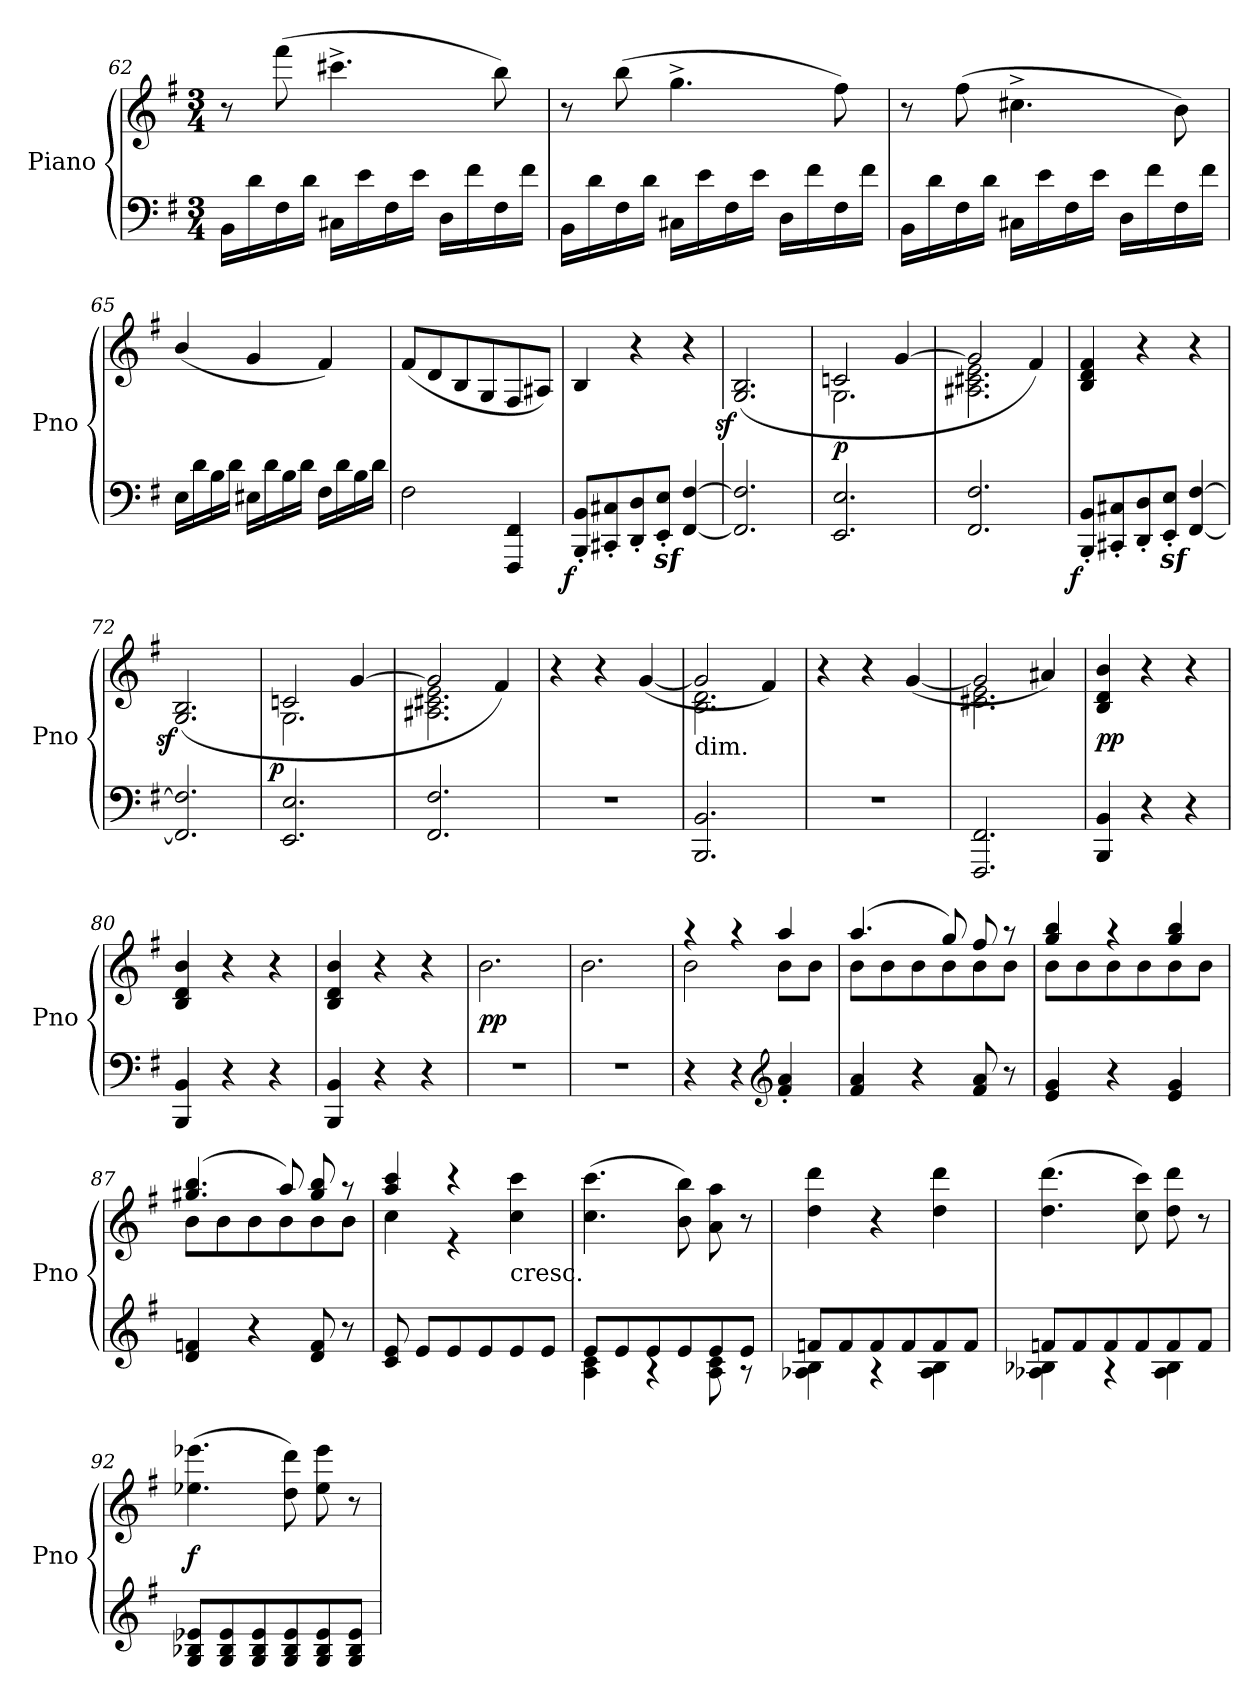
**kern	**kern	**dynam
*part1	*part1	*part1
*staff2	*staff1	*staff1/2
*I"Piano	*	*
*I'Pno	*	*
*clefF4	*clefG2	*
*k[f#]	*k[f#]	*
*e:	*e:	*
*M3/4	*M3/4	*
=62	=62	=62
16BBLL	8r	.
16d	.	.
16F#	(8fff#	.
16dJJ	.	.
16C#XLL	4.ccc#X^<	.
16e	.	.
16F#	.	.
16eJJ	.	.
16DLL	.	.
16f#	.	.
16F#	8bb)	.
16f#JJ	.	.
=63	=63	=63
16BBLL	8r	.
16d	.	.
16F#	(8bb	.
16dJJ	.	.
16C#XLL	4.gg^<	.
16e	.	.
16F#	.	.
16eJJ	.	.
16DLL	.	.
16f#	.	.
16F#	8ff#)	.
16f#JJ	.	.
=64	=64	=64
16BBLL	8r	.
16d	.	.
16F#	(8ff#	.
16dJJ	.	.
16C#XLL	4.cc#X^<	.
16e	.	.
16F#	.	.
16eJJ	.	.
16DLL	.	.
16f#	.	.
16F#	8b)	.
16f#JJ	.	.
=65	=65	=65
16ELL	(4b/	.
16d	.	.
16B	.	.
16dJJ	.	.
16E#XLL	4g	.
16d	.	.
16B	.	.
16dJJ	.	.
16F#LL	4f#)	.
16d	.	.
16B	.	.
16dJJ	.	.
=66	=66	=66
2F#	(8f#L	.
.	8d	.
.	8B	.
.	8G	.
4FFF# 4FF#	8F#	.
.	8A#XJ)	.
=67	=67	=67
!	!	!LO:DY:b=2:rj
8BBB' 8BB'L	4B	f
8CC#X' 8C#X'	.	.
8DD' 8D'	4r	.
8EE' 8E'J	.	.
!LO:DY:rj	!	!
[4FF#z [4F#z	4r	.
=68	=68	=68
!	!	!LO:DY:rj
2.FF#] 2.F#]	(>2.G 2.B	sf
=69	=69	=69
*	*^	*
2.EE 2.E	2cn	2.G	p
.	[4g	.	.
=70	=70	=70	=70
2.FF# 2.F#	2g]	2.A#X 2.c#X 2.e	.
.	4f#)	.	.
*	*v	*v	*
=71	=71	=71
!	!	!LO:DY:b=2:rj
8BBB' 8BB'L	4B 4d 4f#	f
8CC#X' 8C#X'	.	.
8DD' 8D'	4r	.
8EE' 8E'J	.	.
!LO:DY:rj	!	!
[4FF#z [4F#z	4r	.
=72	=72	=72
!	!	!LO:DY:rj
2.FF#] 2.F#]	(>2.G 2.B	sf
=73	=73	=73
*	*^	*
!	!	!	!LO:DY:rj
2.EE 2.E	2cn	2.G	p
.	[4g	.	.
=74	=74	=74	=74
2.FF# 2.F#	2g]	2.A#X 2.c#X 2.e	.
.	4f#)	.	.
*	*v	*v	*
=75	=75	=75
2.r	4r	.
.	4r	.
.	(>[4g	.
=76	=76	=76
*	*^	*
!	!LO:TX:c:t=dim.	!	!
2.BBB 2.BB	2g]	2.B 2.d	.
.	4f#)	.	.
*	*v	*v	*
=77	=77	=77
2.r	4r	.
.	4r	.
.	(>[4g	.
=78	=78	=78
*	*^	*
2.FFF# 2.FF#	2g]	2.c#X 2.e	.
.	4a#X)	.	.
*	*v	*v	*
=79	=79	=79
4BBB 4BB	4B 4d 4b	pp
4r	4r	.
4r	4r	.
=80	=80	=80
4BBB 4BB	4B 4d 4b	.
4r	4r	.
4r	4r	.
=81	=81	=81
4BBB 4BB	4B 4d 4b	.
4r	4r	.
4r	4r	.
=82	=82	=82
2.r	2.b	pp
=83	=83	=83
2.r	2.b	.
=84	=84	=84
*	*^	*
4r	4raa	2b	.
4r	4raa	.	.
*clefG2	*	*	*
4f#' 4a'	4aa	8bL	.
.	.	8bJ	.
=85	=85	=85	=85
4f# 4a	(4.aa	8bL	.
.	.	8b	.
4r	.	8b	.
.	8gg)	8b	.
8f# 8a	8ff#	8b	.
8r	8r	8bJ	.
=86	=86	=86	=86
4e 4g	4gg 4bb	8bL	.
.	.	8b	.
4r	4raa	8b	.
.	.	8b	.
4e 4g	4gg 4bb	8b	.
.	.	8bJ	.
=87	=87	=87	=87
4d 4fn	(4.gg#X 4.bb	8bL	.
.	.	8b	.
4r	.	8b	.
.	8aa)	8b	.
8d 8f	8gg# 8bb	8b	.
8r	8raa	8bJ	.
=88	=88	=88	=88
8c 8e	4aa 4ccc	4cc	.
8eL	.	.	.
8e	4r	4r	.
8e	.	.	.
!	!LO:TX:c:t=cresc.	!	!
8e	4ryy	4cc 4ccc	.
8eJ	.	.	.
*	*v	*v	*
=89	=89	=89
*^	*	*
8eL	4A 4c	(4.cc 4.ccc	.
8e	.	.	.
8e	4rA	.	.
8e	.	8b 8bb)	.
8e	8A 8c	8a 8aa	.
8eJ	8r	8r	.
=90	=90	=90	=90
8fnL	4A-X 4B	4dd 4ddd	.
8f	.	.	.
8f	4rA	4r	.
8f	.	.	.
8f	4A- 4B	4dd 4ddd	.
8fJ	.	.	.
=91	=91	=91	=91
8fnL	4A-X 4B-X	(4.dd 4.ddd	.
8f	.	.	.
8f	4rA	.	.
8f	.	8cc 8ccc)	.
8f	4A- 4B-	8dd 8ddd	.
8fJ	.	8r	.
*v	*v	*	*
=92	=92	=92
8G 8B-X 8e-XL	(4.ee-X 4.eee-X	f
8G 8B- 8e-	.	.
8G 8B- 8e-	.	.
8G 8B- 8e-	8dd 8ddd)	.
8G 8B- 8e-	8ee- 8eee-	.
8G 8B- 8e-J	8r	.
=	=	=
*-	*-	*-
